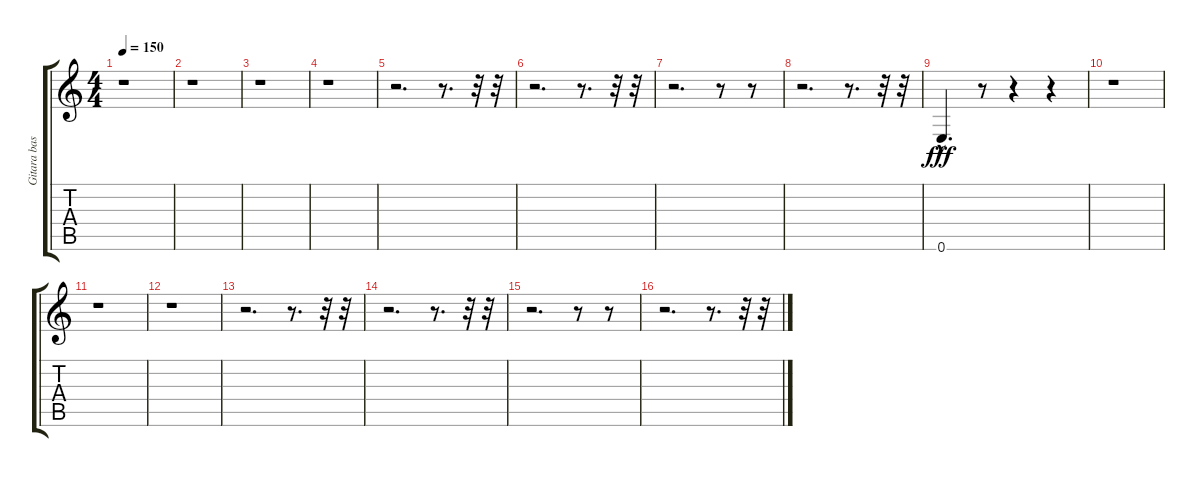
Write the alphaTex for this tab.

\track ("Gitara basowa (R. Ziobro)" "Gitara bas") {instrument fretlessbass}
\staff {score tabs}
\tuning (E4 B3 G3 D3 A2 E2) {hide}
\ts (4 4)
\tempo 150
\clef g2
\ks c
r.1{dy fff instrument fretlessbass} |
r.1 |
r.1 |
r.1 |
r.2{d} r.8{d} r.32 r.32 |
r.2{d} r.8{d} r.32 r.32 |
r.2{d} r.8 r.8 |
r.2{d} r.8{d} r.32 r.32 |
0.6{hac}.4{d} r.8 r.4 r.4 |
r.1 |
r.1 |
r.1 |
r.2{d} r.8{d} r.32 r.32 |
r.2{d} r.8{d} r.32 r.32 |
r.2{d} r.8 r.8 |
r.2{d} r.8{d} r.32 r.32
